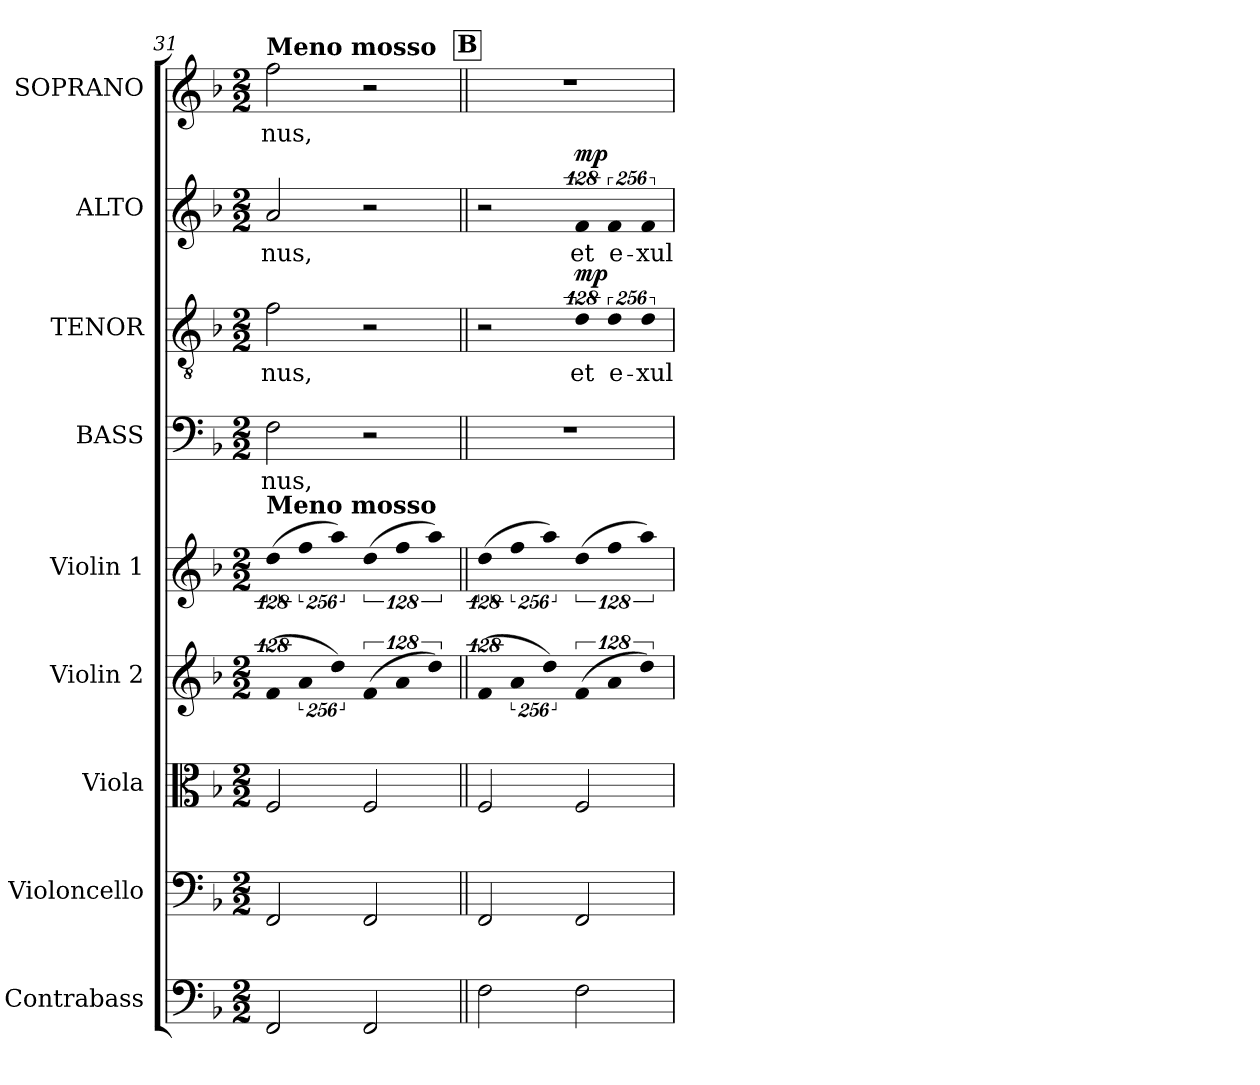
**kern	**kern	**kern	**kern	**kern	**kern	**text	**kern	**text	**dynam	**kern	**text	**dynam	**kern	**text
*part9	*part8	*part7	*part6	*part5	*part4	*part4	*part3	*part3	*part3	*part2	*part2	*part2	*part1	*part1
*staff9	*staff8	*staff7	*staff6	*staff5	*staff4	*staff4	*staff3	*staff3	*staff3	*staff2	*staff2	*staff2	*staff1	*staff1
*I"Contrabass	*I"Violoncello	*I"Viola	*I"Violin 2	*I"Violin 1	*I"BASS	*	*I"TENOR	*	*	*I"ALTO	*	*	*I"SOPRANO	*
*I'Cb.	*I'Vc.	*I'Vla.	*I'Vln. 2	*I'Vln. 1	*I'B.	*	*I'T.	*	*	*I'A.	*	*	*I'S.	*
*clefF4	*clefF4	*clefC3	*clefG2	*clefG2	*clefF4	*	*clefGv2	*	*	*clefG2	*	*	*clefG2	*
*ITrd7c12	*	*	*	*	*	*	*ITrd7c12	*	*	*	*	*	*	*
*k[b-]	*k[b-]	*k[b-]	*k[b-]	*k[b-]	*k[b-]	*	*k[b-]	*	*	*k[b-]	*	*	*k[b-]	*
*F:	*F:	*F:	*F:	*F:	*F:	*	*F:	*	*	*F:	*	*	*F:	*
*M2/2	*M2/2	*M2/2	*M2/2	*M2/2	*M2/2	*	*M2/2	*	*	*M2/2	*	*	*M2/2	*
=31	=31	=31	=31	=31	=31	=31	=31	=31	=31	=31	=31	=31	=31	=31
!	!	!	!LO:N:vis=4	!LO:N:vis=4	!	!	!	!	!	!	!	!	!	!
!	!	!	!	!	!	!LO:LY:b:color=#000000	!	!	!	!	!	!	!	!
!	!	!	!	!	!	!	!	!LO:LY:b:color=#000000	!	!	!	!	!	!
!	!	!	!	!	!	!	!	!	!	!	!LO:LY:b:color=#000000	!	!	!
!	!	!	!	!	!	!	!	!	!	!	!	!	!LO:TX:a:B:t=Meno mosso	!
!	!	!	!	!LO:TX:a:B:t=Meno mosso	!	!	!	!	!	!	!	!	!	!
!	!	!	!	!	!	!	!	!	!	!	!	!	!	!LO:LY:b:color=#000000
2FFFi/	2FFi/	2Fi/	(512%85fi/	(512%85ddi\	2Fi\	-nus,	2Fi\	-nus,	.	2ai/	-nus,	.	2ffi\	-nus,
!	!	!	!LO:N:vis=4	!LO:N:vis=4	!	!	!	!	!	!	!	!	!	!
.	.	.	1024%171ai/	1024%171ffi\	.	.	.	.	.	.	.	.	.	.
!	!	!	!LO:N:vis=4	!LO:N:vis=4	!	!	!	!	!	!	!	!	!	!
.	.	.	1024%171ddi\)	1024%171aai\)	.	.	.	.	.	.	.	.	.	.
!	!	!	!LO:N:vis=4	!LO:N:vis=4	!	!	!	!	!	!	!	!	!	!
2FFFi/	2FFi/	2Fi/	(512%85fi/	(512%85ddi\	2r	.	2r	.	.	2r	.	.	2r	.
!	!	!	!LO:N:vis=4	!LO:N:vis=4	!	!	!	!	!	!	!	!	!	!
.	.	.	1024%171ai/	1024%171ffi\	.	.	.	.	.	.	.	.	.	.
!	!	!	!LO:N:vis=4	!LO:N:vis=4	!	!	!	!	!	!	!	!	!	!
.	.	.	1024%171ddi\)	1024%171aai\)	.	.	.	.	.	.	.	.	.	.
!!LO:REH:place=s1:B:color=#000000:enc=box:fs=12.8556:t=B
=32||	=32||	=32||	=32||	=32||	=32||	=32||	=32||	=32||	=32||	=32||	=32||	=32||	=32||	=32||
!	!	!	!LO:N:vis=4	!LO:N:vis=4	!	!	!	!	!	!	!	!	!	!
2FFi\	2FFi/	2Fi/	(512%85fi/	(512%85ddi\	1r	.	2r	.	.	2r	.	.	1r	.
!	!	!	!LO:N:vis=4	!LO:N:vis=4	!	!	!	!	!	!	!	!	!	!
.	.	.	1024%171ai/	1024%171ffi\	.	.	.	.	.	.	.	.	.	.
!	!	!	!LO:N:vis=4	!LO:N:vis=4	!	!	!	!	!	!	!	!	!	!
.	.	.	1024%171ddi\)	1024%171aai\)	.	.	.	.	.	.	.	.	.	.
!	!	!	!LO:N:vis=4	!LO:N:vis=4	!	!	!LO:N:vis=4	!	!	!	!	!	!	!
!	!	!	!	!	!	!	!	!LO:LY:b:color=#000000	!	!LO:N:vis=4	!	!	!	!
!	!	!	!	!	!	!	!	!	!	!	!LO:LY:b:color=#000000	!	!	!
2FFi\	2FFi/	2Fi/	(512%85fi/	(512%85ddi\	.	.	512%85Di\	et	mp	512%85fi/	et	mp	.	.
!	!	!	!LO:N:vis=4	!LO:N:vis=4	!	!	!LO:N:vis=4	!	!	!	!	!	!	!
!	!	!	!	!	!	!	!	!LO:LY:b:color=#000000	!	!LO:N:vis=4	!	!	!	!
!	!	!	!	!	!	!	!	!	!	!	!LO:LY:b:color=#000000	!	!	!
.	.	.	1024%171ai/	1024%171ffi\	.	.	1024%171Di\	e-	.	1024%171fi/	e-	.	.	.
!	!	!	!LO:N:vis=4	!LO:N:vis=4	!	!	!LO:N:vis=4	!	!	!	!	!	!	!
!	!	!	!	!	!	!	!	!LO:LY:b:color=#000000	!	!LO:N:vis=4	!	!	!	!
!	!	!	!	!	!	!	!	!	!	!	!LO:LY:b:color=#000000	!	!	!
.	.	.	1024%171ddi\)	1024%171aai\)	.	.	1024%171Di\	-xul-	.	1024%171fi/	-xul-	.	.	.
=	=	=	=	=	=	=	=	=	=	=	=	=	=	=
*-	*-	*-	*-	*-	*-	*-	*-	*-	*-	*-	*-	*-	*-	*-
